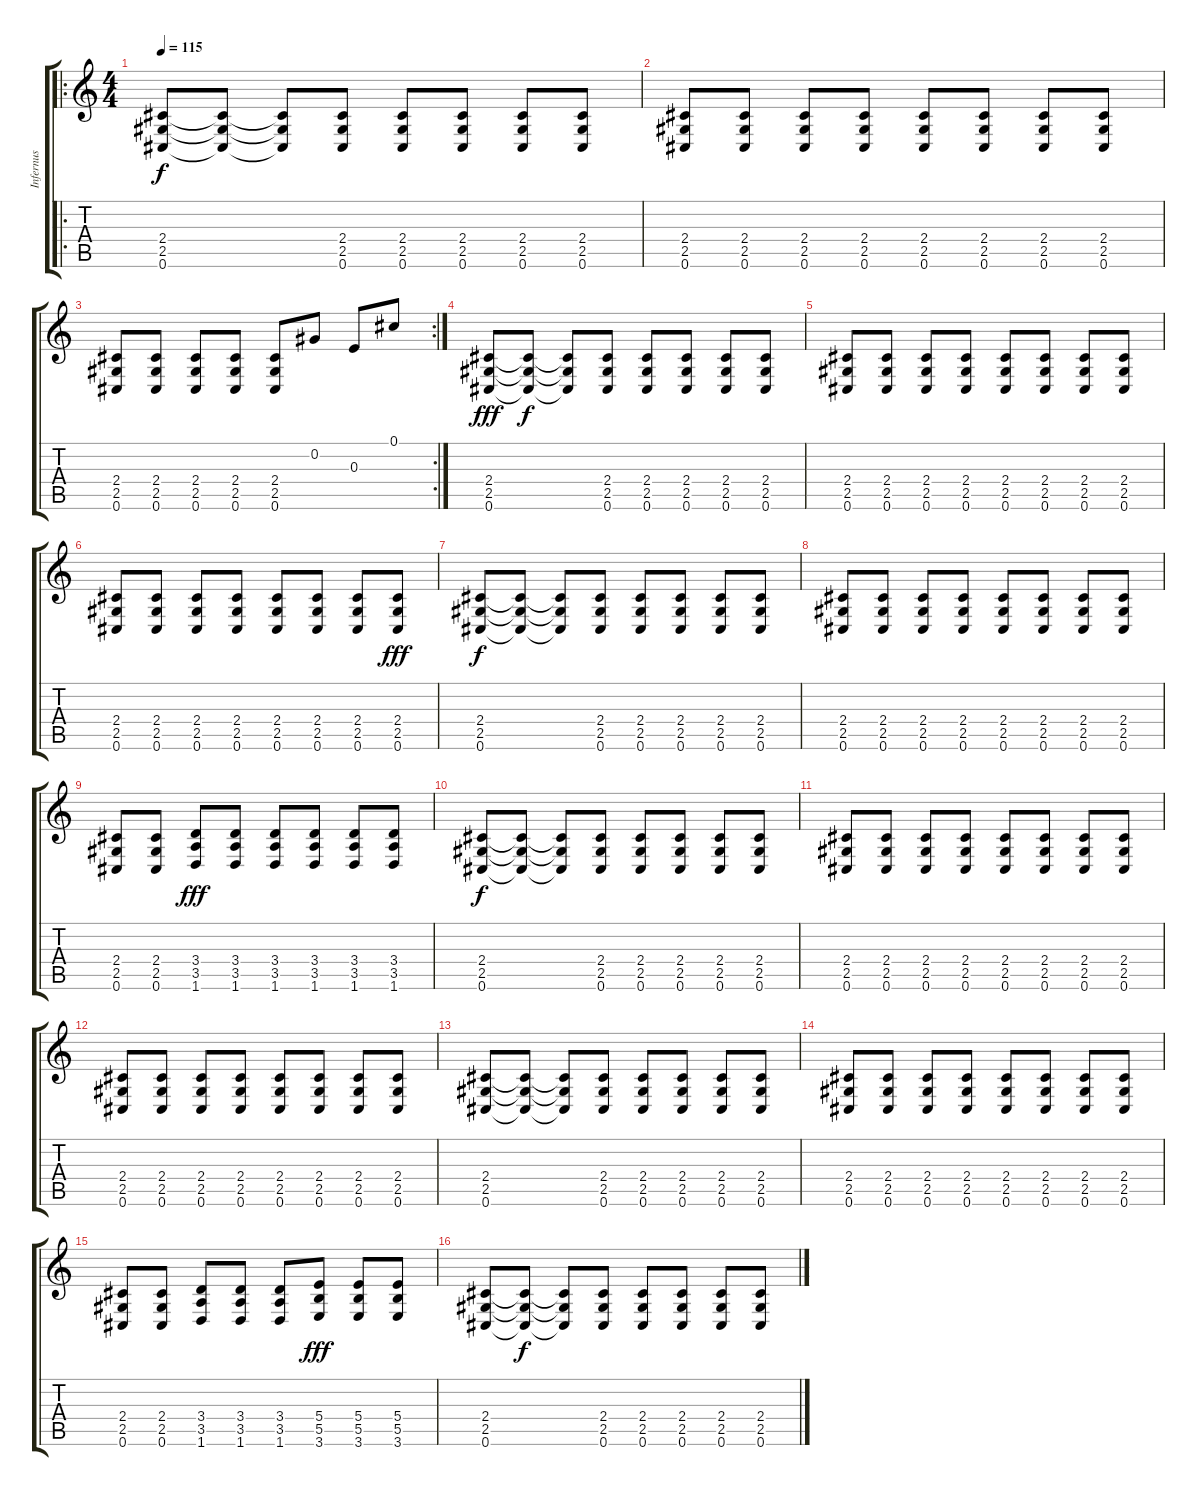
\track ("Infernus" "Infernus") {instrument distortionguitar}
\staff {score tabs}
\tuning (Db4 Ab3 E3 B2 Gb2 Db2) {hide}
\ro
\ts (4 4)
\tempo 115
\clef g2
\ks c
(2.4 2.5 0.6).8{dy f volume 7 balance 8 instrument distortionguitar} (2.4{t} 2.5{t} 0.6{t}).8 (2.4{t} 2.5{t} 0.6{t}).8 (2.4 2.5 0.6).8 (2.4 2.5 0.6).8 (2.4 2.5 0.6).8 (2.4 2.5 0.6).8 (2.4 2.5 0.6).8 |
(2.4 2.5 0.6).8 (2.4 2.5 0.6).8 (2.4 2.5 0.6).8 (2.4 2.5 0.6).8 (2.4 2.5 0.6).8 (2.4 2.5 0.6).8 (2.4 2.5 0.6).8 (2.4 2.5 0.6).8 |
\rc 2
(2.4 2.5 0.6).8 (2.4 2.5 0.6).8 (2.4 2.5 0.6).8 (2.4 2.5 0.6).8 (2.4 2.5 0.6).8 0.2.8 0.3.8 0.1.8 |
(2.4 2.5 0.6).8{dy fff volume 13 balance 14 instrument distortionguitar} (2.4{t} 2.5{t} 0.6{t}).8{dy f} (2.4{t} 2.5{t} 0.6{t}).8 (2.4 2.5 0.6).8 (2.4 2.5 0.6).8 (2.4 2.5 0.6).8 (2.4 2.5 0.6).8 (2.4 2.5 0.6).8 |
(2.4 2.5 0.6).8 (2.4 2.5 0.6).8 (2.4 2.5 0.6).8 (2.4 2.5 0.6).8 (2.4 2.5 0.6).8 (2.4 2.5 0.6).8 (2.4 2.5 0.6).8 (2.4 2.5 0.6).8 |
(2.4 2.5 0.6).8 (2.4 2.5 0.6).8 (2.4 2.5 0.6).8 (2.4 2.5 0.6).8 (2.4 2.5 0.6).8 (2.4 2.5 0.6).8 (2.4 2.5 0.6).8 (2.4 2.5 0.6).8{dy fff} |
(2.4 2.5 0.6).8{dy f} (2.4{t} 2.5{t} 0.6{t}).8 (2.4{t} 2.5{t} 0.6{t}).8 (2.4 2.5 0.6).8 (2.4 2.5 0.6).8 (2.4 2.5 0.6).8 (2.4 2.5 0.6).8 (2.4 2.5 0.6).8 |
(2.4 2.5 0.6).8 (2.4 2.5 0.6).8 (2.4 2.5 0.6).8 (2.4 2.5 0.6).8 (2.4 2.5 0.6).8 (2.4 2.5 0.6).8 (2.4 2.5 0.6).8 (2.4 2.5 0.6).8 |
(2.4 2.5 0.6).8 (2.4 2.5 0.6).8 (3.4 3.5 1.6).8{dy fff} (3.4 3.5 1.6).8 (3.4 3.5 1.6).8 (3.4 3.5 1.6).8 (3.4 3.5 1.6).8 (3.4 3.5 1.6).8 |
(2.4 2.5 0.6).8{dy f} (2.4{t} 2.5{t} 0.6{t}).8 (2.4{t} 2.5{t} 0.6{t}).8 (2.4 2.5 0.6).8 (2.4 2.5 0.6).8 (2.4 2.5 0.6).8 (2.4 2.5 0.6).8 (2.4 2.5 0.6).8 |
(2.4 2.5 0.6).8 (2.4 2.5 0.6).8 (2.4 2.5 0.6).8 (2.4 2.5 0.6).8 (2.4 2.5 0.6).8 (2.4 2.5 0.6).8 (2.4 2.5 0.6).8 (2.4 2.5 0.6).8 |
(2.4 2.5 0.6).8 (2.4 2.5 0.6).8 (2.4 2.5 0.6).8 (2.4 2.5 0.6).8 (2.4 2.5 0.6).8 (2.4 2.5 0.6).8 (2.4 2.5 0.6).8 (2.4 2.5 0.6).8 |
(2.4 2.5 0.6).8 (2.4{t} 2.5{t} 0.6{t}).8 (2.4{t} 2.5{t} 0.6{t}).8 (2.4 2.5 0.6).8 (2.4 2.5 0.6).8 (2.4 2.5 0.6).8 (2.4 2.5 0.6).8 (2.4 2.5 0.6).8 |
(2.4 2.5 0.6).8 (2.4 2.5 0.6).8 (2.4 2.5 0.6).8 (2.4 2.5 0.6).8 (2.4 2.5 0.6).8 (2.4 2.5 0.6).8 (2.4 2.5 0.6).8 (2.4 2.5 0.6).8 |
(2.4 2.5 0.6).8 (2.4 2.5 0.6).8 (3.4 3.5 1.6).8 (3.4 3.5 1.6).8 (3.4 3.5 1.6).8 (5.4 5.5 3.6).8{dy fff} (5.4 5.5 3.6).8 (5.4 5.5 3.6).8 |
(2.4 2.5 0.6).8 (2.4{t} 2.5{t} 0.6{t}).8{dy f} (2.4{t} 2.5{t} 0.6{t}).8 (2.4 2.5 0.6).8 (2.4 2.5 0.6).8 (2.4 2.5 0.6).8 (2.4 2.5 0.6).8 (2.4 2.5 0.6).8
